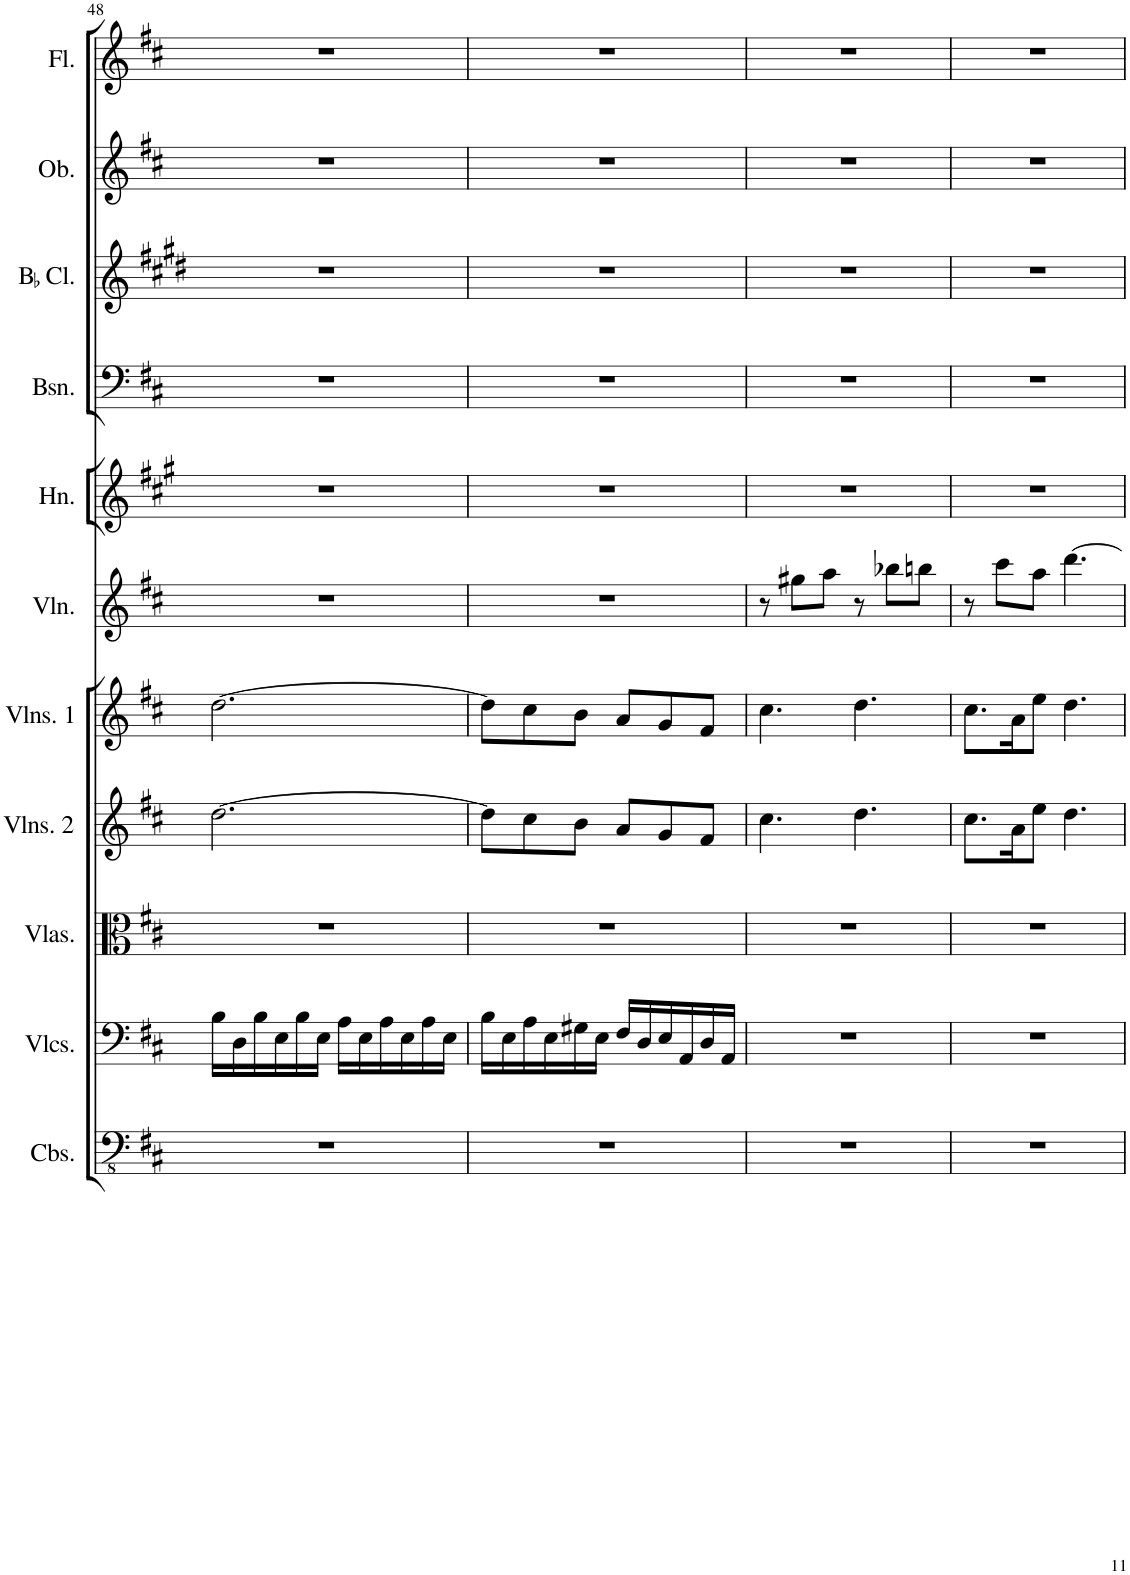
**kern	**kern	**kern	**kern	**kern	**kern	**kern	**kern	**kern	**kern	**kern
*part11	*part10	*part9	*part8	*part7	*part6	*part5	*part4	*part3	*part2	*part1
*staff11	*staff10	*staff9	*staff8	*staff7	*staff6	*staff5	*staff4	*staff3	*staff2	*staff1
*I"Contrabasses	*I"Violoncellos	*I"Violas	*I"Violins 2	*I"Violins 1	*I"Violin	*I"Horn	*I"Bassoon	*I"BaccidentalFlat Clarinet	*I"Oboe	*I"Flute
*I'Cbs.	*I'Vlcs.	*I'Vlas.	*I'Vlns. 2	*I'Vlns. 1	*I'Vln.	*I'Hn.	*I'Bsn.	*I'BaccidentalFlat Cl.	*I'Ob.	*I'Fl.
!!LO:PB:g=z
*clefFv4	*clefF4	*clefC3	*clefG2	*clefG2	*clefG2	*clefG2	*clefF4	*clefG2	*clefG2	*clefG2
*	*	*	*	*	*	*Trd4c7	*	*Trd1c2	*	*
*k[f#c#]	*k[f#c#]	*k[f#c#]	*k[f#c#]	*k[f#c#]	*k[f#c#]	*k[f#c#g#]	*k[f#c#]	*k[f#c#g#d#]	*k[f#c#]	*k[f#c#]
*M6/8	*M6/8	*M6/8	*M6/8	*M6/8	*M6/8	*M6/8	*M6/8	*M6/8	*M6/8	*M6/8
=48	=48	=48	=48	=48	=48	=48	=48	=48	=48	=48
2.r	16B\LL	2.r	[2.dd\	[2.dd\	2.r	2.r	2.r	2.r	2.r	2.r
.	16D\	.	.	.	.	.	.	.	.	.
.	16B\	.	.	.	.	.	.	.	.	.
.	16E\	.	.	.	.	.	.	.	.	.
.	16B\	.	.	.	.	.	.	.	.	.
.	16E\JJ	.	.	.	.	.	.	.	.	.
.	16A\LL	.	.	.	.	.	.	.	.	.
.	16E\	.	.	.	.	.	.	.	.	.
.	16A\	.	.	.	.	.	.	.	.	.
.	16E\	.	.	.	.	.	.	.	.	.
.	16A\	.	.	.	.	.	.	.	.	.
.	16E\JJ	.	.	.	.	.	.	.	.	.
=49	=49	=49	=49	=49	=49	=49	=49	=49	=49	=49
2.r	16B\LL	2.r	8dd\L]	8dd\L]	2.r	2.r	2.r	2.r	2.r	2.r
.	16E\	.	.	.	.	.	.	.	.	.
.	16A\	.	8cc#\	8cc#\	.	.	.	.	.	.
.	16E\	.	.	.	.	.	.	.	.	.
.	16G#X\	.	8b\J	8b\J	.	.	.	.	.	.
.	16E\JJ	.	.	.	.	.	.	.	.	.
.	16F#/LL	.	8a/L	8a/L	.	.	.	.	.	.
.	16D/	.	.	.	.	.	.	.	.	.
.	16E/	.	8g/	8g/	.	.	.	.	.	.
.	16AA/	.	.	.	.	.	.	.	.	.
.	16D/	.	8f#/J	8f#/J	.	.	.	.	.	.
.	16AA/JJ	.	.	.	.	.	.	.	.	.
=50	=50	=50	=50	=50	=50	=50	=50	=50	=50	=50
2.r	2.r	2.r	4.cc#\	4.cc#\	8r	2.r	2.r	2.r	2.r	2.r
.	.	.	.	.	8gg#X\L	.	.	.	.	.
.	.	.	.	.	8aa\J	.	.	.	.	.
.	.	.	4.dd\	4.dd\	8r	.	.	.	.	.
.	.	.	.	.	8bb-X\L	.	.	.	.	.
.	.	.	.	.	8bbn\J	.	.	.	.	.
=51	=51	=51	=51	=51	=51	=51	=51	=51	=51	=51
2.r	2.r	2.r	8.cc#\L	8.cc#\L	8r	2.r	2.r	2.r	2.r	2.r
.	.	.	.	.	8ccc#\L	.	.	.	.	.
.	.	.	16a\K	16a\K	.	.	.	.	.	.
.	.	.	8ee\J	8ee\J	8aa\J	.	.	.	.	.
.	.	.	4.dd\	4.dd\	[4.ddd\	.	.	.	.	.
=	=	=	=	=	=	=	=	=	=	=
*-	*-	*-	*-	*-	*-	*-	*-	*-	*-	*-
